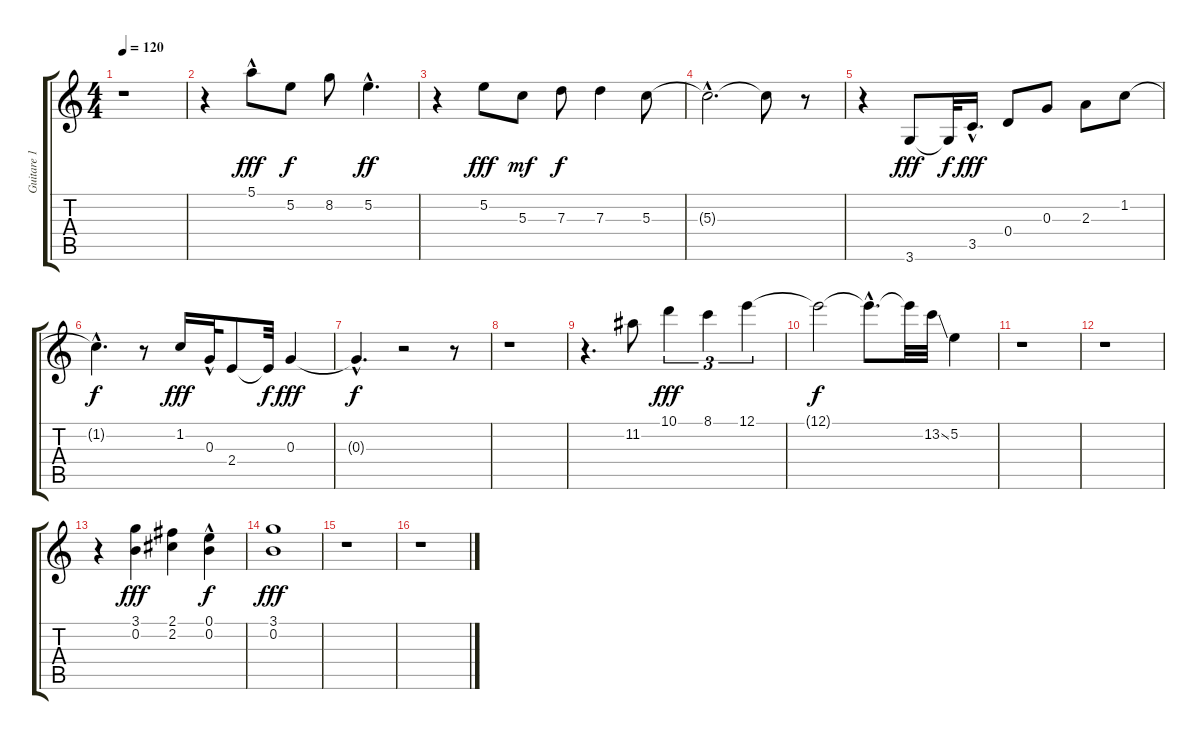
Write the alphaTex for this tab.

\track ("Guitare 1" "Guitare 1") {instrument overdrivenguitar}
\staff {score tabs}
\tuning (E4 B3 G3 D3 A2 E2) {hide}
\ts (4 4)
\tempo 120
\clef g2
\ks c
r.1{dy fff} |
r.4 5.1{hac}.8 5.2.8{dy f} 8.2.8 5.2{hac}.4{d dy ff} |
r.4 5.2.8{dy fff} 5.3.8{dy mf} 7.3.8{dy f} 7.3.4 5.3.8 |
5.3{hac t}.2{d} 5.3{t}.8 r.8 |
r.4 3.6.8{dy fff} 3.6{t}.32{dy f} 3.5{hac}.16{d dy fff} 0.4.8 0.3.8 2.3.8 1.2.8 |
1.2{hac t}.4{d dy f} r.8 1.2.16{dy fff} 0.3{hac}.32 2.4.8 2.4{t}.32{dy f} 0.3.4{dy fff} |
0.3{hac t}.4{d dy f} r.2 r.8 |
r.1 |
r.4{d} 11.2.8 10.1.4{tu (3 2) dy fff} 8.1.4{tu (3 2)} 12.1.4{tu (3 2)} |
12.1{t}.2{dy f} 12.1{hac t}.8{d} 12.1{t}.32 13.2{ss}.32 5.2.4 |
r.1 |
r.1 |
r.4 (3.1 0.2).4{dy fff} (2.1 2.2).4 (0.1 0.2{hac}).4{dy f} |
(3.1 0.2).1{dy fff} |
r.1 |
r.1
